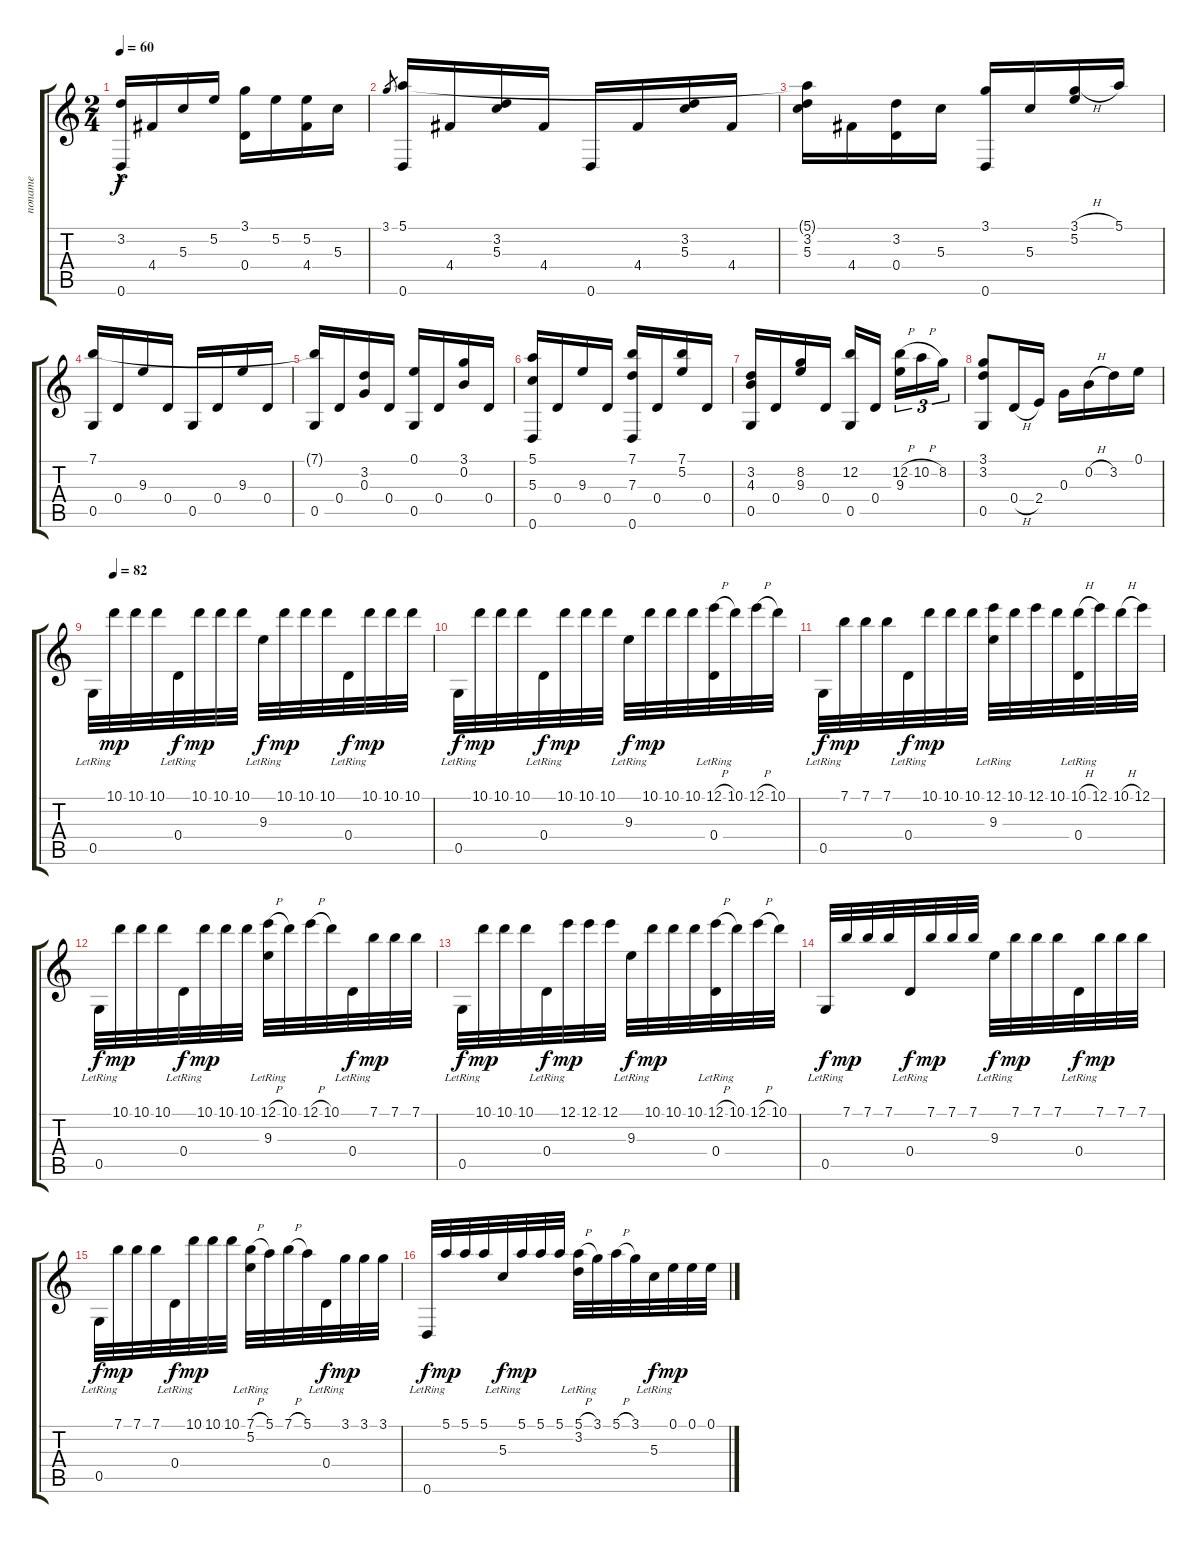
\track ("noname" "noname") {instrument acousticguitarnylon}
\staff {score tabs}
\tuning (E4 B3 G3 D3 G2 D2) {hide}
\ts (2 4)
\tempo 60
\clef g2
\ks c
(3.2{hac} 0.6).16{dy f} 4.4.16 5.3.16 5.2.16 (3.1 0.4).16 5.2.16 (5.2 4.4).16 5.3.16 |
3.1.8{gr} (5.1 0.6).16 4.4.16 (3.2 5.3).16 4.4.16 0.6.16 4.4.16 (3.2 5.3).16 4.4.16 |
(5.1{t} 3.2 5.3).16 4.4.16 (3.2 0.4).16 5.3.16 (3.1 0.6).16 5.3.16 (3.1{h} 5.2).16 5.1.16 |
(7.1 0.5).16 0.4.16 9.3.16 0.4.16 0.5.16 0.4.16 9.3.16 0.4.16 |
(7.1{t} 0.5).16 0.4.16 (3.2 0.3).16 0.4.16 (0.1 0.5).16 0.4.16 (3.1 0.2).16 0.4.16 |
(5.1 5.3 0.6).16 0.4.16 9.3.16 0.4.16 (7.1 7.3 0.6).16 0.4.16 (7.1 5.2).16 0.4.16 |
(3.2 4.3 0.5).16 0.4.16 (8.2 9.3).16 0.4.16 (12.2 0.5).16 0.4.16 (12.2{h} 9.3).16{tu (3 2)} 10.2{h}.16{tu (3 2)} 8.2.16{tu (3 2)} |
(3.1 3.2 0.5).8 0.4{h}.16 2.4.16 0.3.16 0.2{h}.16 3.2.16 0.1.16 |
\tempo (82 0.0625)
0.5{lr}.32 10.1.32{dy mp} 10.1.32 10.1.32 0.4{lr}.32{dy f} 10.1.32{dy mp} 10.1.32 10.1.32 9.3{lr}.32{dy f} 10.1.32{dy mp} 10.1.32 10.1.32 0.4{lr}.32{dy f} 10.1.32{dy mp} 10.1.32 10.1.32 |
0.5{lr}.32{dy f} 10.1.32{dy mp} 10.1.32 10.1.32 0.4{lr}.32{dy f} 10.1.32{dy mp} 10.1.32 10.1.32 9.3{lr}.32{dy f} 10.1.32{dy mp} 10.1.32 10.1.32 (12.1{h} 0.4{lr}).32 10.1.32 12.1{h}.32 10.1.32 |
0.5{lr}.32{dy f} 7.1.32{dy mp} 7.1.32 7.1.32 0.4{lr}.32{dy f} 10.1.32{dy mp} 10.1.32 10.1.32 (12.1 9.3{lr}).32 10.1.32 12.1.32 10.1.32 (10.1{h} 0.4{lr}).32 12.1.32 10.1{h}.32 12.1.32 |
0.5{lr}.32{dy f} 10.1.32{dy mp} 10.1.32 10.1.32 0.4{lr}.32{dy f} 10.1.32{dy mp} 10.1.32 10.1.32 (12.1{h} 9.3{lr}).32 10.1.32 12.1{h}.32 10.1.32 0.4{lr}.32{dy f} 7.1.32{dy mp} 7.1.32 7.1.32 |
0.5{lr}.32{dy f} 10.1.32{dy mp} 10.1.32 10.1.32 0.4{lr}.32{dy f} 12.1.32{dy mp} 12.1.32 12.1.32 9.3{lr}.32{dy f} 10.1.32{dy mp} 10.1.32 10.1.32 (12.1{h} 0.4{lr}).32 10.1.32 12.1{h}.32 10.1.32 |
0.5{lr}.32{dy f} 7.1.32{dy mp} 7.1.32 7.1.32 0.4{lr}.32{dy f} 7.1.32{dy mp} 7.1.32 7.1.32 9.3{lr}.32{dy f} 7.1.32{dy mp} 7.1.32 7.1.32 0.4{lr}.32{dy f} 7.1.32{dy mp} 7.1.32 7.1.32 |
0.5{lr}.32{dy f} 7.1.32{dy mp} 7.1.32 7.1.32 0.4{lr}.32{dy f} 10.1.32{dy mp} 10.1.32 10.1.32 (7.1{h} 5.2{lr}).32 5.1.32 7.1{h}.32 5.1.32 0.4{lr}.32{dy f} 3.1.32{dy mp} 3.1.32 3.1.32 |
0.6{lr}.32{dy f} 5.1.32{dy mp} 5.1.32 5.1.32 5.3{lr}.32{dy f} 5.1.32{dy mp} 5.1.32 5.1.32 (5.1{h} 3.2{lr}).32 3.1.32 5.1{h}.32 3.1.32 5.3{lr}.32{dy f} 0.1.32{dy mp} 0.1.32 0.1.32
